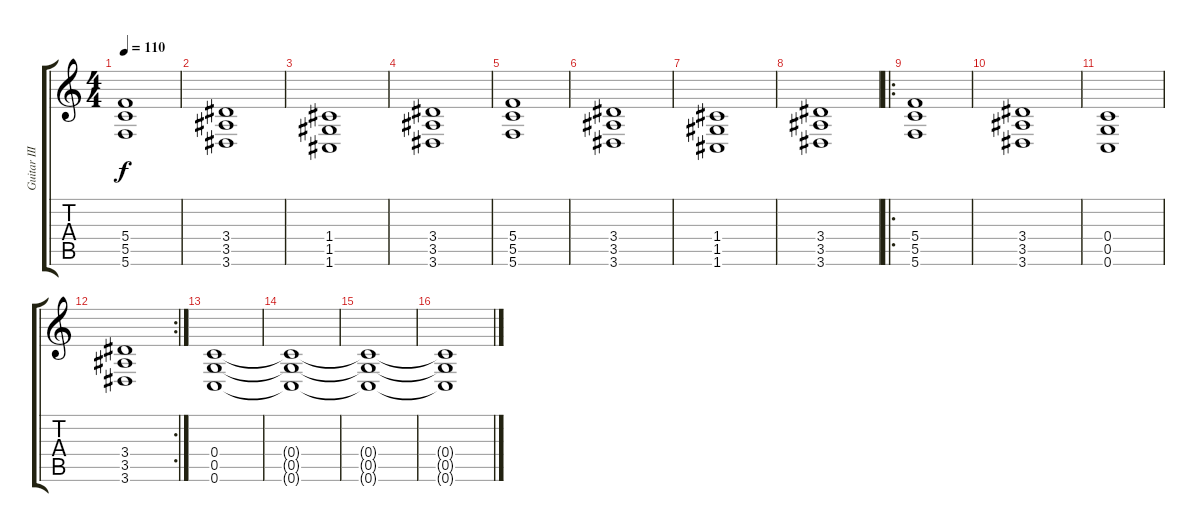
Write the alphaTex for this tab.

\track ("Guitar III" "Guitar III") {instrument distortionguitar}
\staff {score tabs}
\tuning (D4 A3 F3 C3 G2 C2) {hide}
\ts (4 4)
\tempo 110
\clef g2
\ks c
(5.4 5.5 5.6).1{dy f} |
(3.4 3.5 3.6).1 |
(1.4 1.5 1.6).1 |
(3.4 3.5 3.6).1 |
(5.4 5.5 5.6).1 |
(3.4 3.5 3.6).1 |
(1.4 1.5 1.6).1 |
(3.4 3.5 3.6).1 |
\ro
(5.4 5.5 5.6).1 |
(3.4 3.5 3.6).1 |
(0.4 0.5 0.6).1 |
\rc 2
(3.4 3.5 3.6).1 |
(0.4 0.5 0.6).1 |
(0.4{t} 0.5{t} 0.6{t}).1 |
(0.4{t} 0.5{t} 0.6{t}).1 |
(0.4{t} 0.5{t} 0.6{t}).1{volume 0}
